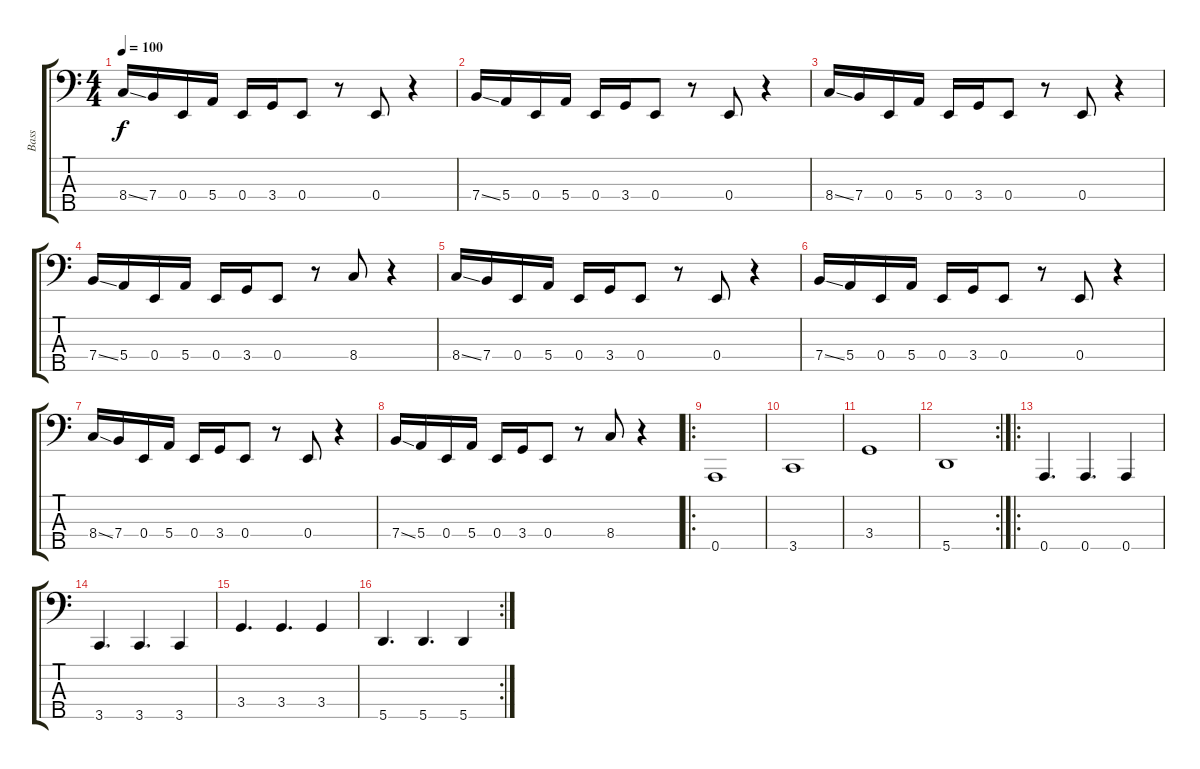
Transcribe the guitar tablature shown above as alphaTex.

\track ("Bass" "Bass") {instrument electricbassfinger}
\staff {score tabs}
\tuning (G2 D2 A1 E1 A0) {hide}
\ts (4 4)
\tempo 100
\clef f4
\ks c
8.4{ss}.16{dy f} 7.4.16 0.4.16 5.4.16 0.4.16 3.4.16 0.4.8 r.8 0.4.8 r.4 |
7.4{ss}.16 5.4.16 0.4.16 5.4.16 0.4.16 3.4.16 0.4.8 r.8 0.4.8 r.4 |
8.4{ss}.16 7.4.16 0.4.16 5.4.16 0.4.16 3.4.16 0.4.8 r.8 0.4.8 r.4 |
7.4{ss}.16 5.4.16 0.4.16 5.4.16 0.4.16 3.4.16 0.4.8 r.8 8.4.8 r.4 |
8.4{ss}.16 7.4.16 0.4.16 5.4.16 0.4.16 3.4.16 0.4.8 r.8 0.4.8 r.4 |
7.4{ss}.16 5.4.16 0.4.16 5.4.16 0.4.16 3.4.16 0.4.8 r.8 0.4.8 r.4 |
8.4{ss}.16 7.4.16 0.4.16 5.4.16 0.4.16 3.4.16 0.4.8 r.8 0.4.8 r.4 |
7.4{ss}.16 5.4.16 0.4.16 5.4.16 0.4.16 3.4.16 0.4.8 r.8 8.4.8 r.4 |
\ro
0.5.1 |
3.5.1 |
3.4.1 |
\rc 2
5.5.1 |
\ro
0.5.4{d} 0.5.4{d} 0.5.4 |
3.5.4{d} 3.5.4{d} 3.5.4 |
3.4.4{d} 3.4.4{d} 3.4.4 |
\rc 2
5.5.4{d} 5.5.4{d} 5.5.4
